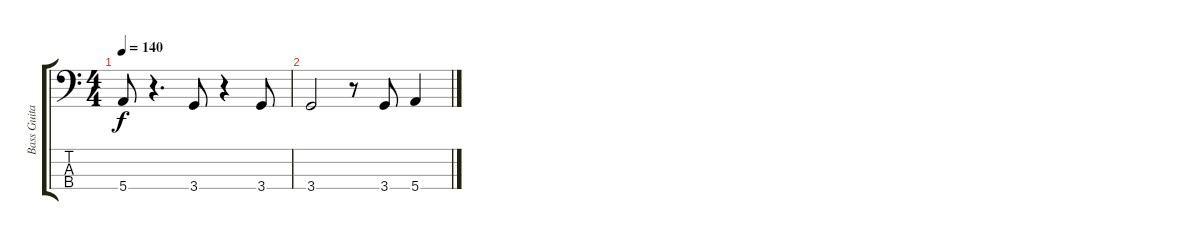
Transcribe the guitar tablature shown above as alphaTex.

\track ("Bass Guitar" "Bass Guita") {instrument electricbasspick}
\staff {score tabs}
\tuning (G2 D2 A1 E1) {hide}
\ts (4 4)
\tempo 140
\clef f4
\ks c
5.4.8{dy f} r.4{d} 3.4.8 r.4 3.4.8 |
3.4.2 r.8 3.4.8 5.4.4
